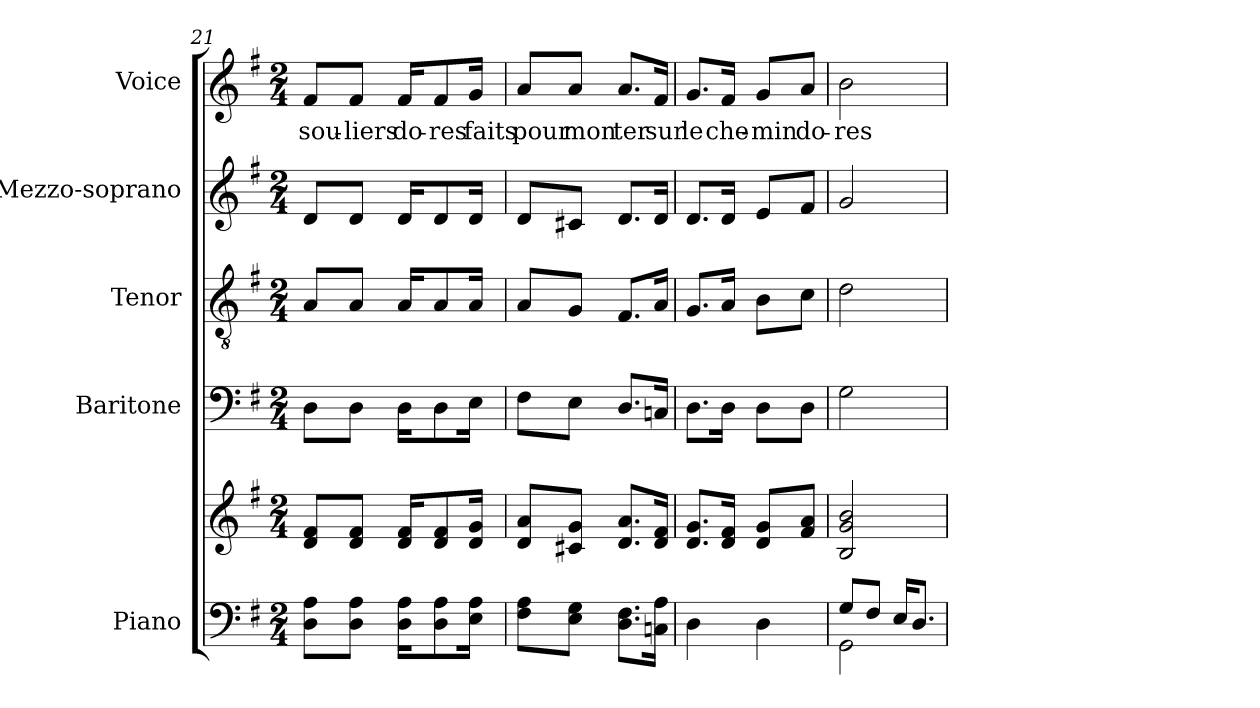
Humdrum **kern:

**kern	**kern	**kern	**kern	**kern	**kern	**text
*part5	*part5	*part4	*part3	*part2	*part1	*part1
*staff6	*staff5	*staff4	*staff3	*staff2	*staff1	*staff1
*I"Piano	*	*I"Baritone	*I"Tenor	*I"Mezzo-soprano	*I"Voice	*
*I'Pno	*	*I'Bar.	*I'T.	*I'M-S.	*I'Voice	*
*clefF4	*clefG2	*clefF4	*clefGv2	*clefG2	*clefG2	*
*	*	*	*ITrd7c12	*	*	*
*k[f#]	*k[f#]	*k[f#]	*k[f#]	*k[f#]	*k[f#]	*
*G:	*G:	*G:	*G:	*G:	*G:	*
*M2/4	*M2/4	*M2/4	*M2/4	*M2/4	*M2/4	*
=21	=21	=21	=21	=21	=21	=21
!	!	!	!	!	!	!LO:LY:b:color=#000000
8Di\ 8Ai\L	8di/ 8f#i/L	8Di\L	8AAi/L	8di/L	8f#i/L	sou-
!	!	!	!	!	!	!LO:LY:b:color=#000000
8Di\ 8Ai\J	8di/ 8f#i/J	8Di\J	8AAi/J	8di/J	8f#i/J	-liers
!	!	!	!	!	!	!LO:LY:b:color=#000000
16Di\ 16Ai\KL	16di/ 16f#i/KL	16Di\KL	16AAi/KL	16di/KL	16f#i/KL	do-
!	!	!	!	!	!	!LO:LY:b:color=#000000
8Di\ 8Ai\	8di/ 8f#i/	8Di\	8AAi/	8di/	8f#i/	-res
!	!	!	!	!	!	!LO:LY:b:color=#000000
16Ei\ 16Ai\Jk	16di/ 16gi/Jk	16Ei\Jk	16AAi/Jk	16di/Jk	16gi/Jk	faits
=22	=22	=22	=22	=22	=22	=22
!	!	!	!	!	!	!LO:LY:b:color=#000000
8F#i\ 8Ai\L	8di/ 8ai/L	8F#i\L	8AAi/L	8di/L	8ai/L	pour
!	!	!	!	!	!	!LO:LY:b:color=#000000
8Ei\ 8Gi\J	8c#Xi/ 8gi/J	8Ei\J	8GGi/J	8c#Xi/J	8ai/J	mon
!	!	!	!	!	!	!LO:LY:b:color=#000000
8.Di\ 8.F#i\L	8.di/ 8.ai/L	8.Di/L	8.FF#i/L	8.di/L	8.ai/L	ter
!	!	!	!	!	!	!LO:LY:b:color=#000000
16Cni\ 16Ai\Jk	16di/ 16f#i/Jk	16Cni/Jk	16AAi/Jk	16di/Jk	16f#i/Jk	sur
!!LO:LB:g=z
=23	=23	=23	=23	=23	=23	=23
!	!	!	!	!	!	!LO:LY:b:color=#000000
4Di\	8.di/ 8.gi/L	8.Di\L	8.GGi/L	8.di/L	8.gi/L	le
!	!	!	!	!	!	!LO:LY:b:color=#000000
.	16di/ 16f#i/Jk	16Di\Jk	16AAi/Jk	16di/Jk	16f#i/Jk	che-
!	!	!	!	!	!	!LO:LY:b:color=#000000
4Di\	8di/ 8gi/L	8Di\L	8BBi\L	8ei/L	8gi/L	-min
!	!	!	!	!	!	!LO:LY:b:color=#000000
.	8f#i/ 8ai/J	8Di\J	8Ci\J	8f#i/J	8ai/J	do-
=24	=24	=24	=24	=24	=24	=24
*^	*	*	*	*	*	*
!	!	!	!	!	!	!	!LO:LY:b:color=#000000
2GGi\	8Gi/L	2Bi/ 2gi 2bi	2Gi\	2Di\	2gi/	2bi\	-res
.	8F#i/J	.	.	.	.	.	.
.	16Ei/KL	.	.	.	.	.	.
.	8.Di/J	.	.	.	.	.	.
*v	*v	*	*	*	*	*	*
=	=	=	=	=	=	=
*-	*-	*-	*-	*-	*-	*-
